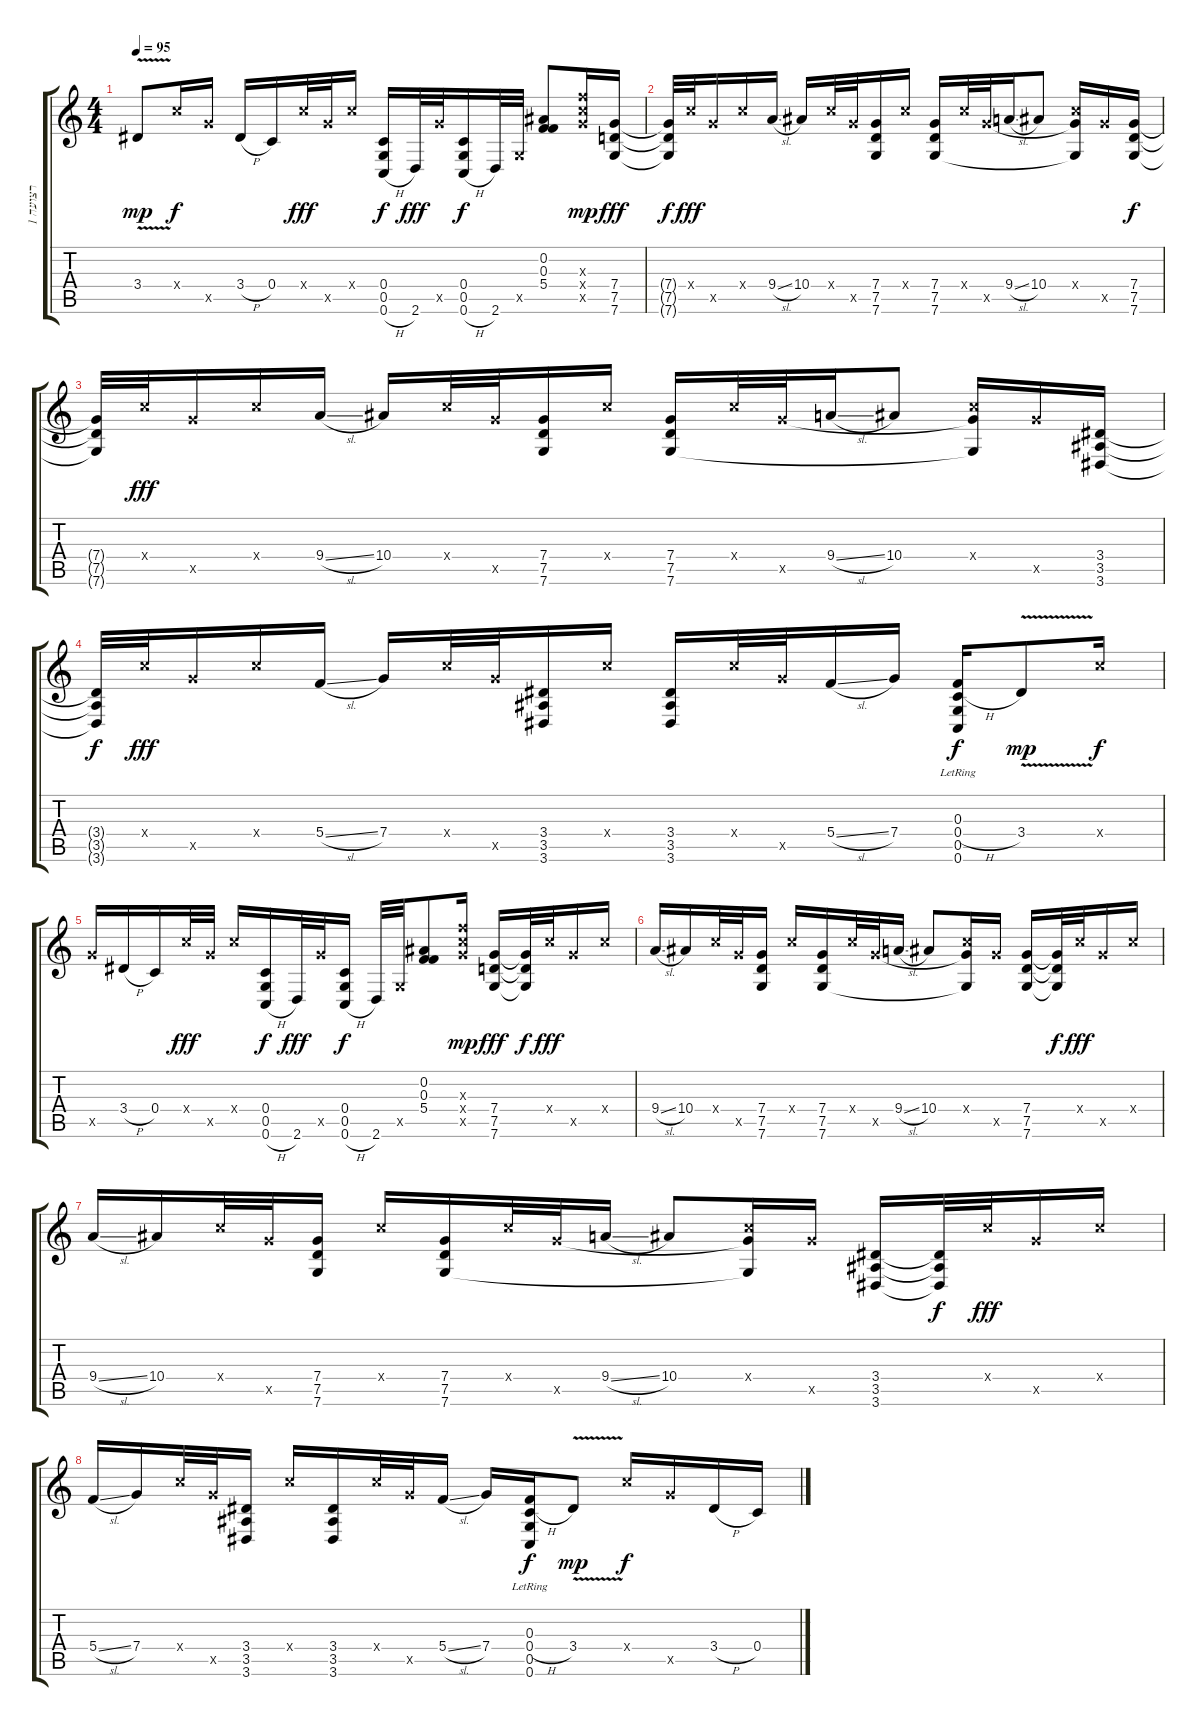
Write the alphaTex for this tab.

\track ("רצועה 1" "רצועה 1") {instrument acousticguitarsteel}
\staff {score tabs}
\tuning (D4 Bb3 F3 C3 G2 C2) {hide}
\ts (4 4)
\tempo 95
\clef g2
\ks c
3.4{v}.8{dy mp} 12.4{x}.16{dy f} 12.5{x}.16 3.4{h}.16 0.4.16 12.4{x}.32{dy fff} 12.5{x}.32 12.4{x}.16 (0.4 0.5 0.6{h}).16{dy f} 2.6.32{dy fff} 12.5{x}.32 (0.4 0.5 0.6{h}).16{dy f} 2.6.32 0.5{x}.32 (0.2 0.3 5.4).8 (12.3{x} 12.4{x} 12.5{x}).16{dy mp} (7.4 7.5 7.6).16{dy fff} |
(7.4{t} 7.5{t} 7.6{t}).32{dy f} 12.4{x}.32{dy fff} 12.5{x}.16 12.4{x}.16 9.4{sl}.16 10.4.16 12.4{x}.32 12.5{x}.32 (7.4 7.5 7.6).16 12.4{x}.16 (7.4 7.5 7.6).16 12.4{x}.32 12.5{x}.32 9.4{sl}.16 10.4.8 (12.4{x} 12.5{t} 7.6{t}).16 12.5{x}.16 (7.4 7.5 7.6).16{dy f} |
(7.4{t} 7.5{t} 7.6{t}).32 12.4{x}.32{dy fff} 12.5{x}.16 12.4{x}.16 9.4{sl}.16 10.4.16 12.4{x}.32 12.5{x}.32 (7.4 7.5 7.6).16 12.4{x}.16 (7.4 7.5 7.6).16 12.4{x}.32 12.5{x}.32 9.4{sl}.16 10.4.8 (12.4{x} 12.5{t} 7.6{t}).16 12.5{x}.16 (3.4 3.5 3.6).16 |
(3.4{t} 3.5{t} 3.6{t}).32{dy f} 12.4{x}.32{dy fff} 12.5{x}.16 12.4{x}.16 5.4{sl}.16 7.4.16 12.4{x}.32 12.5{x}.32 (3.4 3.5 3.6).16 12.4{x}.16 (3.4 3.5 3.6).16 12.4{x}.32 12.5{x}.32 5.4{sl}.16 7.4.16 (0.3{lr} 0.4{h} 0.5 0.6{lr}).16{dy f} 3.4{v}.8{dy mp} 12.4{x}.16{dy f} |
12.5{x}.16 3.4{h}.16 0.4.16 12.4{x}.32{dy fff} 12.5{x}.32 12.4{x}.16 (0.4 0.5 0.6{h}).16{dy f} 2.6.32{dy fff} 12.5{x}.32 (0.4 0.5 0.6{h}).16{dy f} 2.6.32 0.5{x}.32 (0.2 0.3 5.4).8 (12.3{x} 12.4{x} 12.5{x}).16{dy mp} (7.4 7.5 7.6).16{dy fff} (7.4{t} 7.5{t} 7.6{t}).32{dy f} 12.4{x}.32{dy fff} 12.5{x}.16 12.4{x}.16 |
9.4{sl}.16 10.4.16 12.4{x}.32 12.5{x}.32 (7.4 7.5 7.6).16 12.4{x}.16 (7.4 7.5 7.6).16 12.4{x}.32 12.5{x}.32 9.4{sl}.16 10.4.8 (12.4{x} 12.5{t} 7.6{t}).16 12.5{x}.16 (7.4 7.5 7.6).16 (7.4{t} 7.5{t} 7.6{t}).32{dy f} 12.4{x}.32{dy fff} 12.5{x}.16 12.4{x}.16 |
9.4{sl}.16 10.4.16 12.4{x}.32 12.5{x}.32 (7.4 7.5 7.6).16 12.4{x}.16 (7.4 7.5 7.6).16 12.4{x}.32 12.5{x}.32 9.4{sl}.16 10.4.8 (12.4{x} 12.5{t} 7.6{t}).16 12.5{x}.16 (3.4 3.5 3.6).16 (3.4{t} 3.5{t} 3.6{t}).32{dy f} 12.4{x}.32{dy fff} 12.5{x}.16 12.4{x}.16 |
5.4{sl}.16 7.4.16 12.4{x}.32 12.5{x}.32 (3.4 3.5 3.6).16 12.4{x}.16 (3.4 3.5 3.6).16 12.4{x}.32 12.5{x}.32 5.4{sl}.16 7.4.16 (0.3{lr} 0.4{h} 0.5 0.6{lr}).16{dy f} 3.4{v}.8{dy mp} 12.4{x}.16{dy f} 12.5{x}.16 3.4{h}.16 0.4.16
